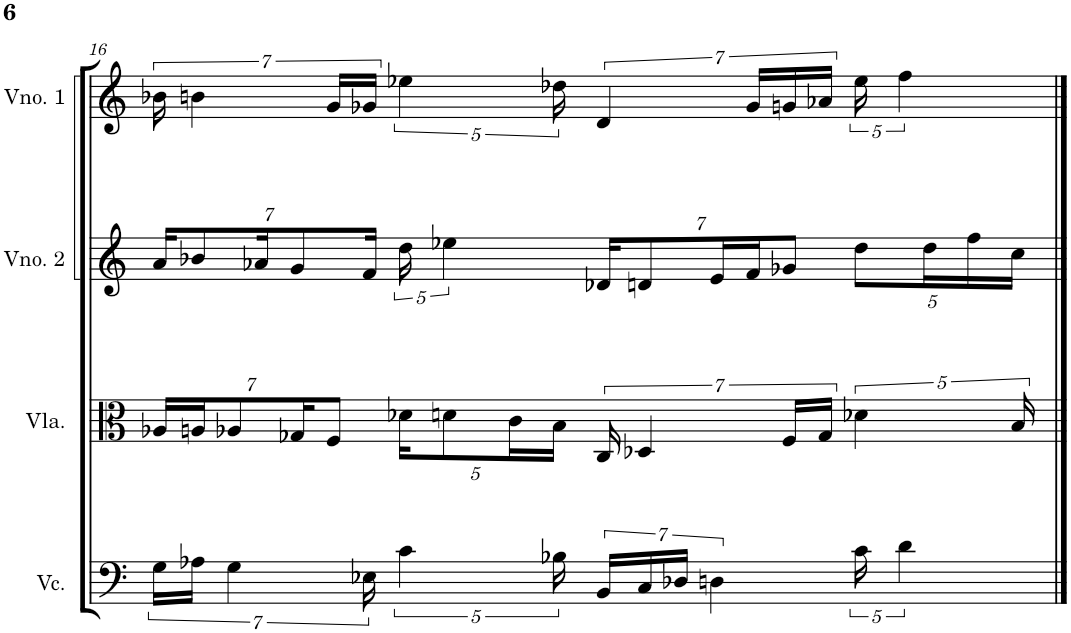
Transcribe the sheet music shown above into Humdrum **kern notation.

**kern	**kern	**kern	**kern
*part4	*part3	*part2	*part1
*staff4	*staff3	*staff2	*staff1
*I"Violoncelo	*I"Viola	*I"Violino 2	*I"Violino 1
*I'Vc.	*I'Vla.	*I'Vno. 2	*I'Vno. 1
!!LO:PB:g=z
*clefF4	*clefC3	*clefG2	*clefG2
*k[]	*k[]	*k[]	*k[]
*M4/4	*M4/4	*M4/4	*M4/4
*	*Xbrackettup	*Xbrackettup	*
=16	=16	=16	=16
28G\LL	28A-X/LL	28a/KL	28b-X\
28A-X\JJ	28An/J	14b-X/	7bn\
7G\	14A-X/	.	.
.	.	28a-X/K	.
.	28G-X/K	14g/	.
.	14F/J	.	28g/LL
28E-X\	.	28f/Jk	28g-X/JJ
*	*	*brackettup	*
5c\	20d-X\KL	20dd\	5ee-X\
.	10dn\	5ee-X\	.
.	20c\L	.	.
20B-X\	20B\JJ	.	20dd-X\
*	*brackettup	*Xbrackettup	*
28BB/LL	28C/	28d-X/KL	7d/
28C/	7D-X/	14dn/	.
28D-X/JJ	.	.	.
7Dn\	.	28e/L	.
.	.	28f/J	28g-/LL
.	28F/LL	14g-X/J	28gn/
.	28G-/JJ	.	28a-X/JJ
20c\	5d-X\	10dd\L	20ee-\
5d\	.	.	5ff\
.	.	20dd\L	.
.	.	20ff\	.
.	20B/	20cc\JJ	.
==	==	==	==
*-	*-	*-	*-
